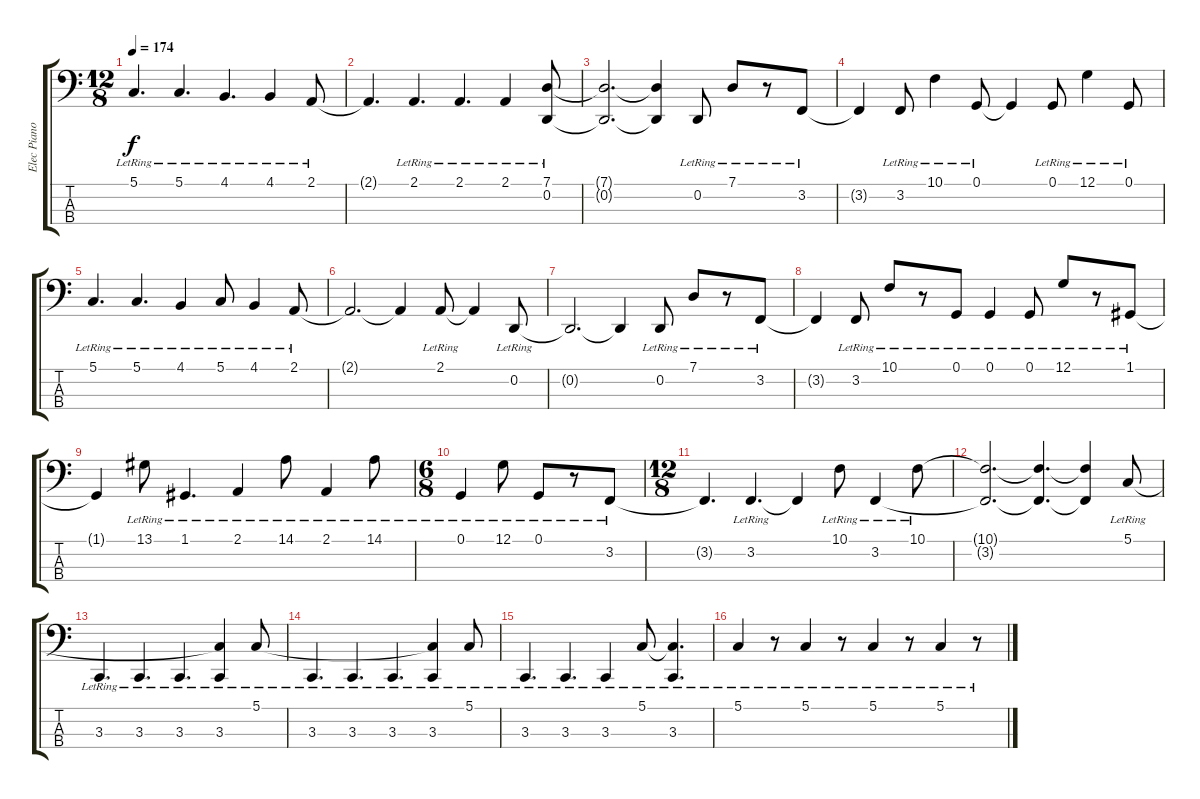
\track ("Elec Piano 2 LH" "Elec Piano") {instrument electricpiano1}
\staff {score tabs}
\tuning (G2 D2 A1 E1) {hide}
\ts (12 8)
\tempo 174
\clef f4
\ks c
5.1{lr}.4{d dy f} 5.1{lr}.4{d} 4.1{lr}.4{d} 4.1{lr}.4 2.1{lr}.8 |
2.1{t}.4{d} 2.1{lr}.4{d} 2.1{lr}.4{d} 2.1{lr}.4 (7.1{lr} 0.2{lr}).8 |
(7.1{t} 0.2{t}).2{d} (7.1{t} 0.2{t}).4 0.2{lr}.8 7.1{lr}.8 r.8 3.2{lr}.8 |
3.2{t}.4 3.2{lr}.8 10.1{lr}.4 0.1{lr}.8 0.1{t}.4 0.1{lr}.8 12.1{lr}.4 0.1{lr}.8 |
5.1{lr}.4{d} 5.1{lr}.4{d} 4.1{lr}.4 5.1{lr}.8 4.1{lr}.4 2.1{lr}.8 |
2.1{t}.2{d} 2.1{t}.4 2.1{lr}.8 2.1{t}.4 0.2{lr}.8 |
0.2{t}.2{d} 0.2{t}.4 0.2{lr}.8 7.1{lr}.8 r.8 3.2{lr}.8 |
3.2{t}.4 3.2{lr}.8 10.1{lr}.8 r.8 0.1{lr}.8 0.1{lr}.4 0.1{lr}.8 12.1{lr}.8 r.8 1.1{lr}.8 |
1.1{t}.4 13.1{lr}.8 1.1{lr}.4{d} 2.1{lr}.4 14.1{lr}.8 2.1{lr}.4 14.1{lr}.8 |
\ts (6 8)
0.1{lr}.4 12.1{lr}.8 0.1{lr}.8 r.8 3.2{lr}.8 |
\ts (12 8)
3.2{t}.4{d} 3.2{lr}.4{d} 3.2{t}.4 10.1{lr}.8 3.2{lr}.4 10.1{lr}.8 |
(10.1{t} 3.2{t}).2{d} (10.1{t} 3.2{t}).4{d} (10.1{t} 3.2{t}).4 5.1{lr}.8 |
3.3{lr}.4{d} 3.3{lr}.4{d} 3.3{lr}.4{d} (5.1{t} 3.3{lr}).4 5.1{lr}.8 |
3.3{lr}.4{d} 3.3{lr}.4{d} 3.3{lr}.4{d} (5.1{t} 3.3{lr}).4 5.1{lr}.8 |
3.3{lr}.4{d} 3.3{lr}.4{d} 3.3{lr}.4 5.1{lr}.8 (5.1{t} 3.3{lr}).4{d} |
5.1{lr}.4 r.8 5.1{lr}.4 r.8 5.1{lr}.4 r.8 5.1{lr}.4 r.8
